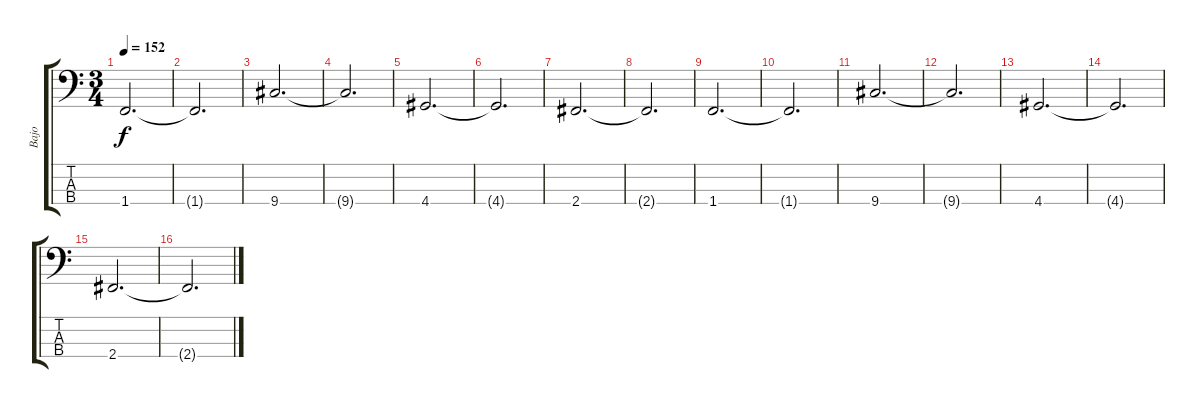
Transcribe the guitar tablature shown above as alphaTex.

\track ("Bajo" "Bajo") {instrument electricbassfinger}
\staff {score tabs}
\tuning (G2 D2 A1 E1) {hide}
\ts (3 4)
\tempo 152
\clef f4
\ks c
1.4.2{d dy f} |
1.4{t}.2{d} |
9.4.2{d} |
9.4{t}.2{d} |
4.4.2{d} |
4.4{t}.2{d} |
2.4.2{d} |
2.4{t}.2{d} |
1.4.2{d} |
1.4{t}.2{d} |
9.4.2{d} |
9.4{t}.2{d} |
4.4.2{d} |
4.4{t}.2{d} |
2.4.2{d} |
2.4{t}.2{d}
